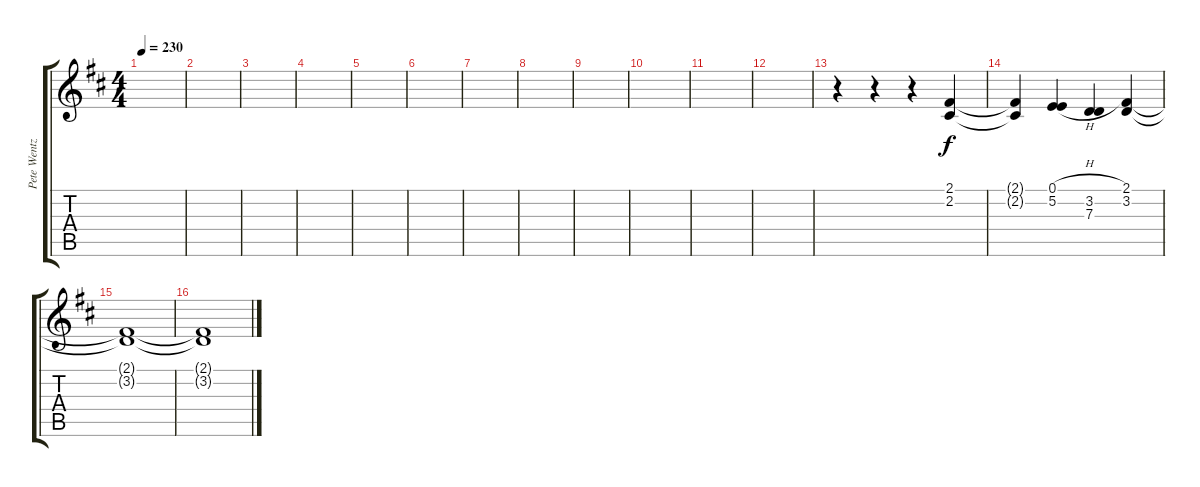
\track ("Pete Wentz(Bkrd Vocals)" "Pete Wentz") {instrument baritonesax}
\staff {score tabs}
\tuning (E4 B3 G3 D3 A2 E2) {hide}
\ts (4 4)
\tempo 230
\clef g2
\ks d
|
|
|
|
|
|
|
|
|
|
|
|
r.4 r.4 r.4 (2.1 2.2).4 |
(2.1{t} 2.2{t}).4 (0.1{h} 5.2).4 (3.2 7.3).4 (2.1 3.2).4 |
(2.1{t} 3.2{t}).1 |
(2.1{t} 3.2{t}).1
